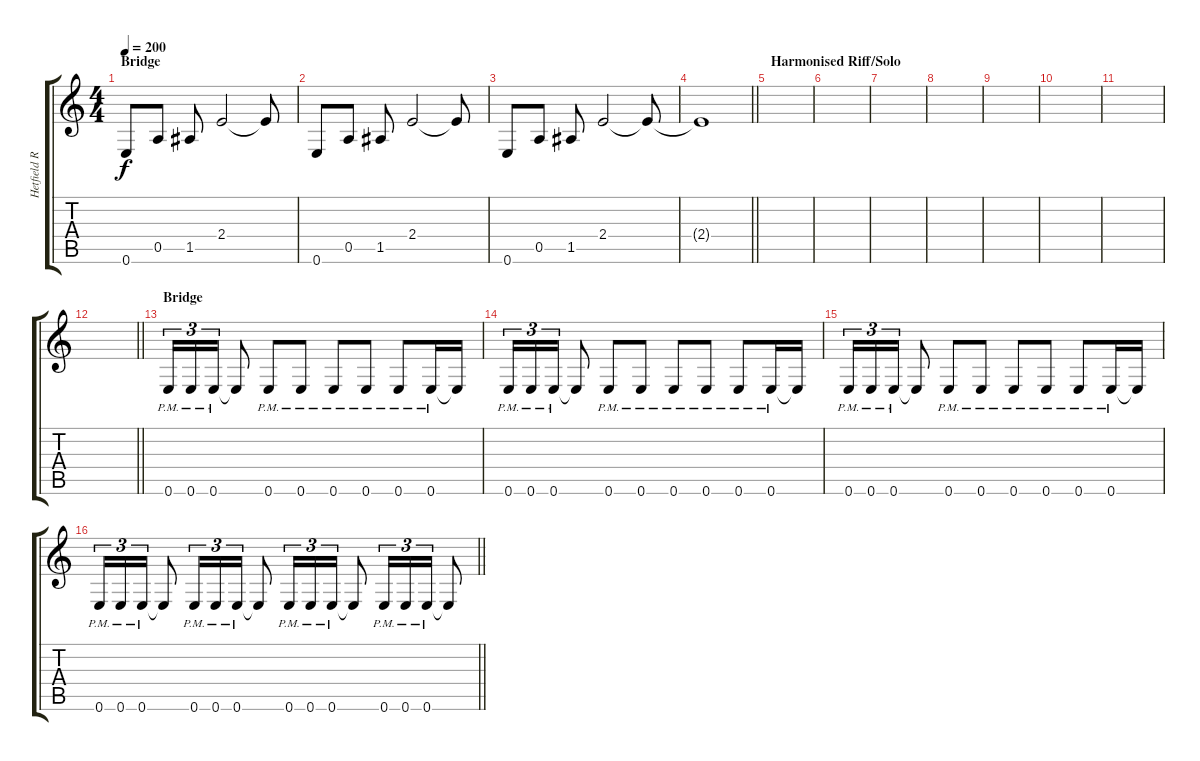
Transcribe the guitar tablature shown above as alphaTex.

\track ("Hetfield Rythem" "Hetfield R") {instrument distortionguitar}
\staff {score tabs}
\tuning (E4 B3 G3 D3 A2 E2) {hide}
\ts (4 4)
\section ("" "Bridge")
\tempo 200
\clef g2
\ks c
0.6.8{dy f} 0.5.8 1.5.8 2.4.2 2.4{t}.8 |
0.6.8 0.5.8 1.5.8 2.4.2 2.4{t}.8 |
0.6.8 0.5.8 1.5.8 2.4.2 2.4{t}.8 |
\barLineRight lightlight
2.4{t}.1 |
\section ("" "Harmonised Riff/Solo")
|
|
|
|
|
|
|
\barLineRight lightlight
|
\section ("" "Bridge")
0.6{pm}.16{tu (3 2)} 0.6{pm}.16{tu (3 2)} 0.6{pm}.16{tu (3 2)} 0.6{t}.8 0.6{pm}.8 0.6{pm}.8 0.6{pm}.8 0.6{pm}.8 0.6{pm}.8 0.6{pm}.16 0.6{t}.16 |
0.6{pm}.16{tu (3 2)} 0.6{pm}.16{tu (3 2)} 0.6{pm}.16{tu (3 2)} 0.6{t}.8 0.6{pm}.8 0.6{pm}.8 0.6{pm}.8 0.6{pm}.8 0.6{pm}.8 0.6{pm}.16 0.6{t}.16 |
0.6{pm}.16{tu (3 2)} 0.6{pm}.16{tu (3 2)} 0.6{pm}.16{tu (3 2)} 0.6{t}.8 0.6{pm}.8 0.6{pm}.8 0.6{pm}.8 0.6{pm}.8 0.6{pm}.8 0.6{pm}.16 0.6{t}.16 |
\barLineRight lightlight
0.6{pm}.16{tu (3 2)} 0.6{pm}.16{tu (3 2)} 0.6{pm}.16{tu (3 2)} 0.6{t}.8 0.6{pm}.16{tu (3 2)} 0.6{pm}.16{tu (3 2)} 0.6{pm}.16{tu (3 2)} 0.6{t}.8 0.6{pm}.16{tu (3 2)} 0.6{pm}.16{tu (3 2)} 0.6{pm}.16{tu (3 2)} 0.6{t}.8 0.6{pm}.16{tu (3 2)} 0.6{pm}.16{tu (3 2)} 0.6{pm}.16{tu (3 2)} 0.6{t}.8
